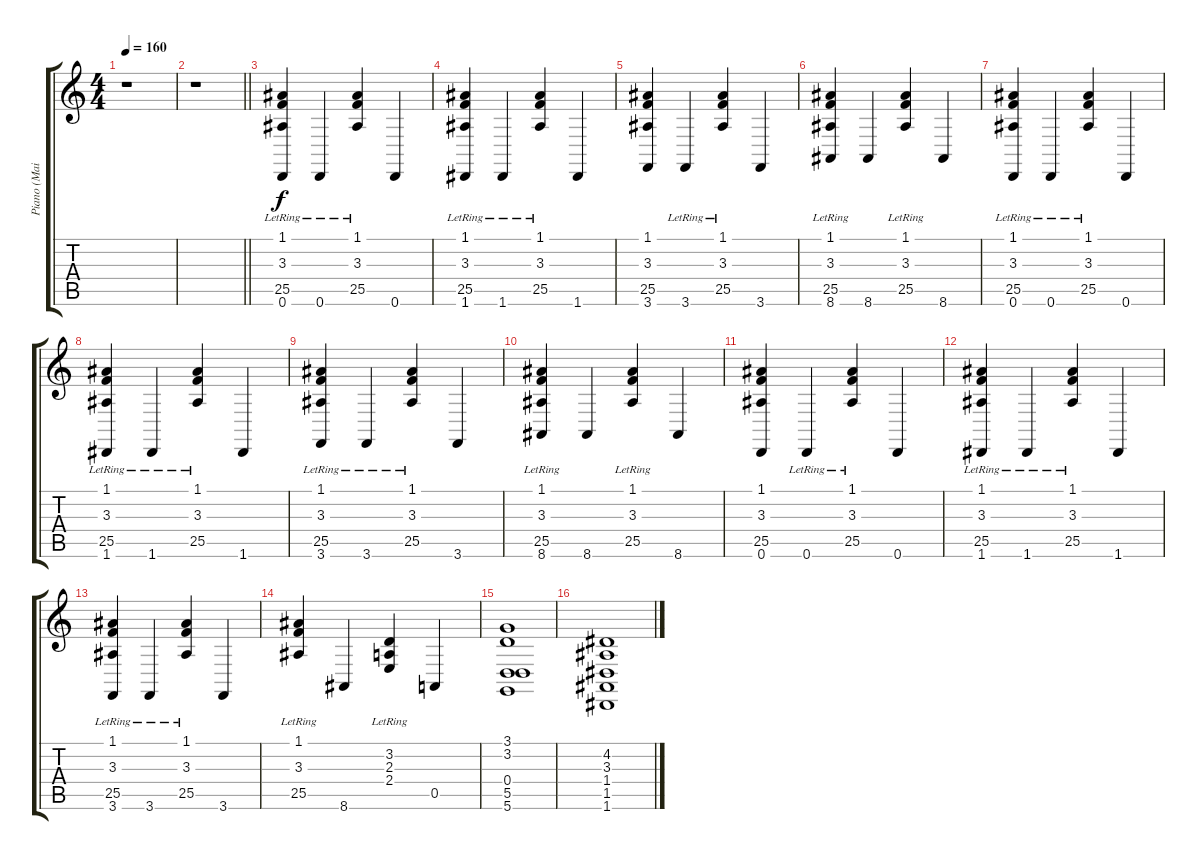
\track ("Piano (Main)" "Piano (Mai") {instrument brightacousticpiano}
\staff {score tabs}
\tuning (E4 B3 G3 D3 A2 D2) {hide}
\ts (4 4)
\tempo 160
\clef g2
\ks c
r.1{dy f} |
\barLineRight lightlight
r.1 |
\section ("" " ")
(1.1 3.3{lr} 25.5 0.6).4 0.6{lr}.4 (1.1 3.3{lr} 25.5).4 0.6.4 |
(1.1 3.3{lr} 25.5 1.6).4 1.6{lr}.4 (1.1 3.3{lr} 25.5).4 1.6.4 |
(1.1 3.3 25.5 3.6).4 3.6{lr}.4 (1.1 3.3{lr} 25.5).4 3.6.4 |
(1.1 3.3{lr} 25.5 8.6).4 8.6.4 (1.1 3.3{lr} 25.5).4 8.6.4 |
(1.1 3.3{lr} 25.5 0.6).4 0.6{lr}.4 (1.1 3.3{lr} 25.5).4 0.6.4 |
(1.1 3.3{lr} 25.5 1.6).4 1.6{lr}.4 (1.1 3.3{lr} 25.5).4 1.6.4 |
(1.1 3.3{lr} 25.5 3.6).4 3.6{lr}.4 (1.1 3.3{lr} 25.5).4 3.6.4 |
(1.1 3.3{lr} 25.5 8.6).4 8.6.4 (1.1 3.3{lr} 25.5).4 8.6.4 |
(1.1 3.3 25.5 0.6).4 0.6{lr}.4 (1.1 3.3{lr} 25.5).4 0.6.4 |
(1.1 3.3{lr} 25.5 1.6).4 1.6{lr}.4 (1.1 3.3{lr} 25.5).4 1.6.4 |
(1.1 3.3{lr} 25.5 3.6).4 3.6{lr}.4 (1.1 3.3{lr} 25.5).4 3.6.4 |
(1.1 3.3{lr} 25.5).4 8.6.4 (3.2{lr} 2.3{lr} 2.4{lr}).4 0.5.4 |
(3.1 3.2 0.4 5.5 5.6).1 |
(4.2 3.3 1.4 1.5 1.6).1
